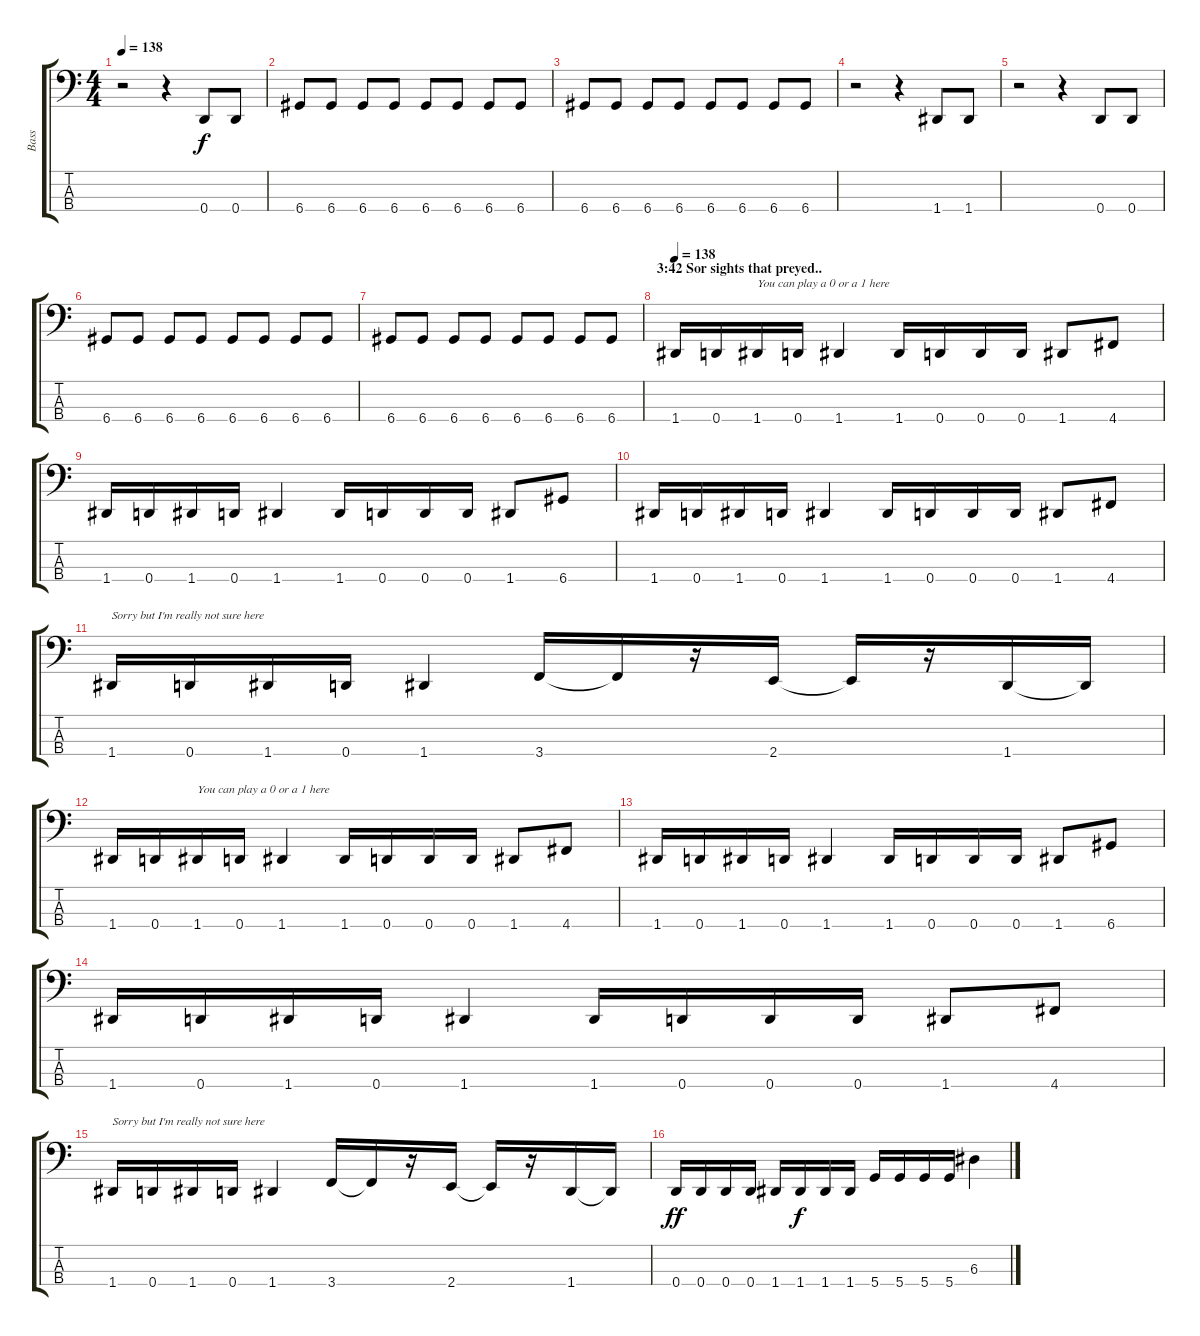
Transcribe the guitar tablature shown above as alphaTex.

\track ("Bass" "Bass") {instrument electricbasspick}
\staff {score tabs}
\tuning (G2 D2 A1 D1) {hide}
\ts (4 4)
\tempo 138
\clef f4
\ks c
r.2{dy f} r.4 0.4.8 0.4.8 |
6.4.8 6.4.8 6.4.8 6.4.8 6.4.8 6.4.8 6.4.8 6.4.8 |
6.4.8 6.4.8 6.4.8 6.4.8 6.4.8 6.4.8 6.4.8 6.4.8 |
r.2 r.4 1.4.8 1.4.8 |
r.2 r.4 0.4.8 0.4.8 |
6.4.8 6.4.8 6.4.8 6.4.8 6.4.8 6.4.8 6.4.8 6.4.8 |
6.4.8 6.4.8 6.4.8 6.4.8 6.4.8 6.4.8 6.4.8 6.4.8 |
\section ("" "3:42 Sor sights that preyed..")
\tempo 138
1.4.16 0.4.16 1.4.16{txt "You can play a 0 or a 1 here"} 0.4.16 1.4.4 1.4.16 0.4.16 0.4.16 0.4.16 1.4.8 4.4.8 |
1.4.16 0.4.16 1.4.16 0.4.16 1.4.4 1.4.16 0.4.16 0.4.16 0.4.16 1.4.8 6.4.8 |
1.4.16 0.4.16 1.4.16 0.4.16 1.4.4 1.4.16 0.4.16 0.4.16 0.4.16 1.4.8 4.4.8 |
1.4.16{txt "Sorry but I'm really not sure here"} 0.4.16 1.4.16 0.4.16 1.4.4 3.4.16 3.4{t}.16 r.16 2.4.16 2.4{t}.16 r.16 1.4.16 1.4{t}.16 |
1.4.16 0.4.16 1.4.16{txt "You can play a 0 or a 1 here"} 0.4.16 1.4.4 1.4.16 0.4.16 0.4.16 0.4.16 1.4.8 4.4.8 |
1.4.16 0.4.16 1.4.16 0.4.16 1.4.4 1.4.16 0.4.16 0.4.16 0.4.16 1.4.8 6.4.8 |
1.4.16 0.4.16 1.4.16 0.4.16 1.4.4 1.4.16 0.4.16 0.4.16 0.4.16 1.4.8 4.4.8 |
1.4.16{txt "Sorry but I'm really not sure here"} 0.4.16 1.4.16 0.4.16 1.4.4 3.4.16 3.4{t}.16 r.16 2.4.16 2.4{t}.16 r.16 1.4.16 1.4{t}.16 |
0.4.16{dy ff} 0.4.16 0.4.16 0.4.16 1.4.16 1.4.16{dy f} 1.4.16 1.4.16 5.4.16 5.4.16 5.4.16 5.4.16 6.3.4
